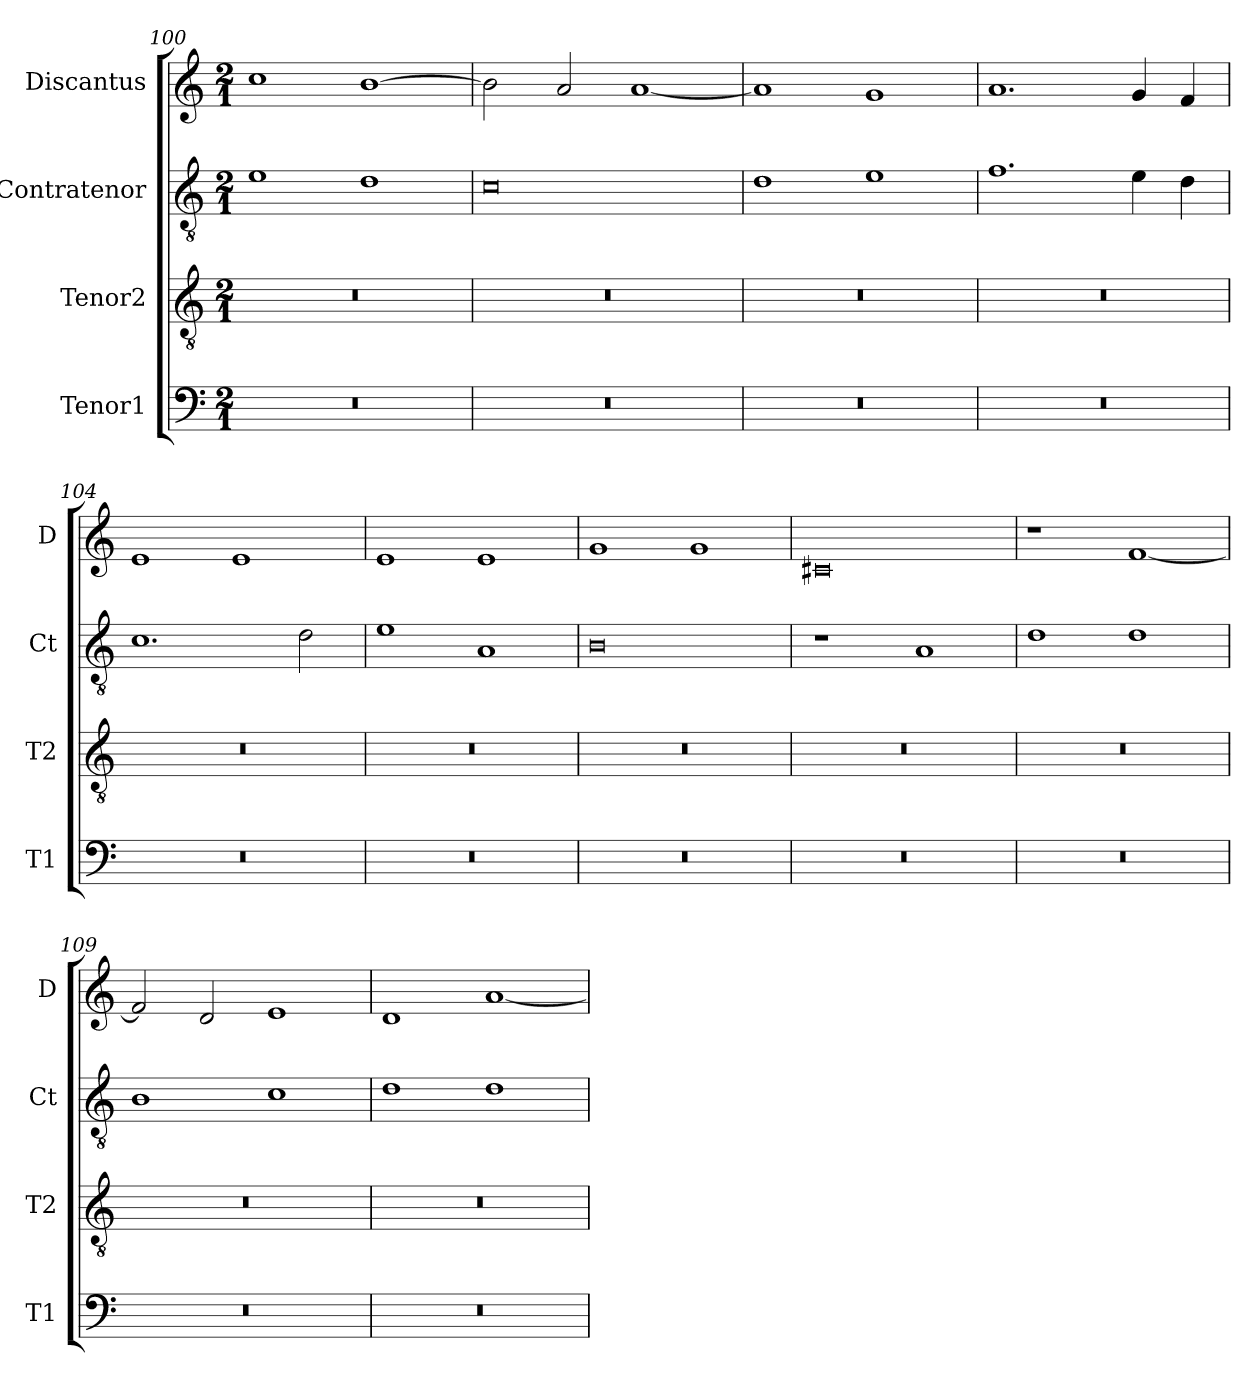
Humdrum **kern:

**kern	**kern	**kern	**kern
*part4	*part3	*part2	*part1
*staff4	*staff3	*staff2	*staff1
*I"Tenor1	*I"Tenor2	*I"Contratenor	*I"Discantus
*I'T1	*I'T2	*I'Ct	*I'D
*clefF4	*clefGv2	*clefGv2	*clefG2
*k[]	*k[]	*k[]	*k[]
*M2/1	*M2/1	*M2/1	*M2/1
=100	=100	=100	=100
0r	0r	1e	1cc
.	.	1d	[1b
=101	=101	=101	=101
0r	0r	0c	2b\]
.	.	.	2a/
.	.	.	[1a
=102	=102	=102	=102
0r	0r	1d	1a]
.	.	1e	1g
=103	=103	=103	=103
0r	0r	1.f	1.a
.	.	4e\	4g/
.	.	4d\	4f/
=104	=104	=104	=104
0r	0r	1.c	1e
.	.	.	1e
.	.	2d\	.
=105	=105	=105	=105
0r	0r	1e	1e
.	.	1A	1e
=106	=106	=106	=106
0r	0r	0B	1g
.	.	.	1g
=107	=107	=107	=107
0r	0r	1r	0c#X
.	.	1A	.
=108	=108	=108	=108
0r	0r	1d	1r
.	.	1d	[1f
=109	=109	=109	=109
0r	0r	1B	2f/]
.	.	.	2d/
.	.	1c	1e
=110	=110	=110	=110
0r	0r	1d	1d
.	.	1d	[1a
=	=	=	=
*-	*-	*-	*-
